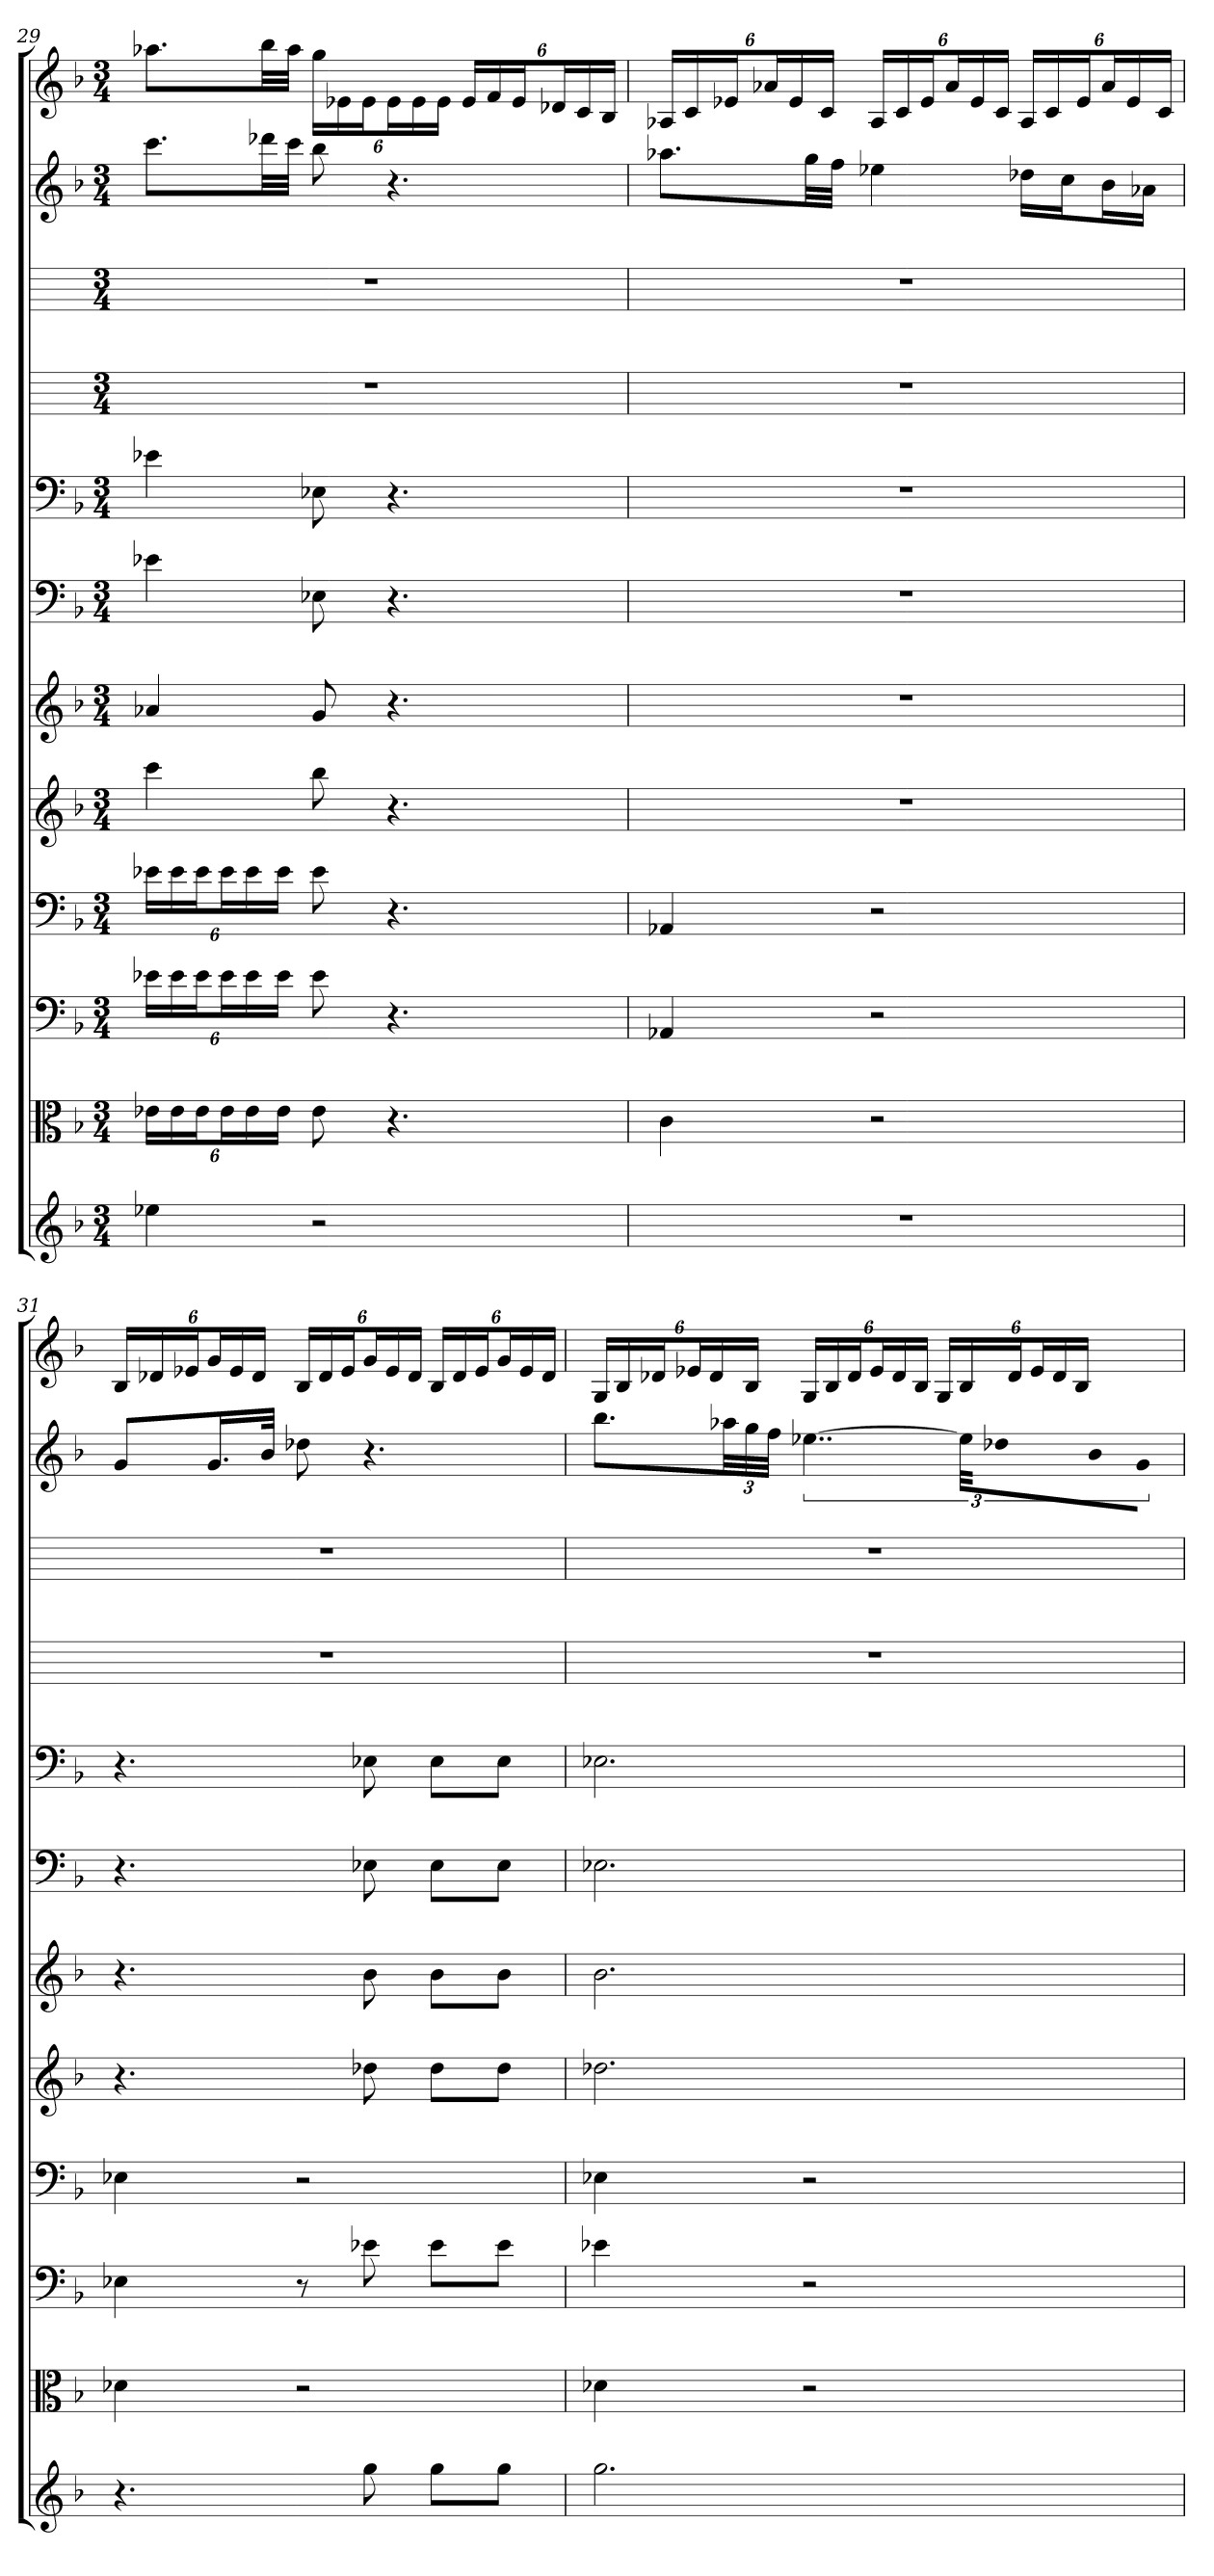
**kern	**kern	**kern	**kern	**kern	**kern	**kern	**kern	**kern	**kern	**kern	**kern
*part12	*part11	*part10	*part9	*part8	*part7	*part6	*part5	*part4	*part3	*part2	*part1
*staff12	*staff11	*staff10	*staff9	*staff8	*staff7	*staff6	*staff5	*staff4	*staff3	*staff2	*staff1
*	*clefC3	*clefF4	*clefF4	*	*	*clefF4	*clefF4	*	*	*	*
*k[b-]	*k[b-]	*k[b-]	*k[b-]	*k[b-]	*k[b-]	*k[b-]	*k[b-]	*k[]	*k[]	*k[b-]	*k[b-]
*F:	*F:	*F:	*F:	*F:	*F:	*F:	*F:	*	*	*F:	*F:
*M3/4	*M3/4	*M3/4	*M3/4	*M3/4	*M3/4	*M3/4	*M3/4	*M3/4	*M3/4	*M3/4	*M3/4
=29	=29	=29	=29	=29	=29	=29	=29	=29	=29	=29	=29
4ee-X	24e-X\LL	24e-X\LL	24e-X\LL	4ccc	4a-X	4e-X	4e-X	2.r	2.r	8.cccL	8.aa-XL
.	24e-\	24e-\	24e-\	.	.	.	.	.	.	.	.
.	24e-\J	24e-\J	24e-\J	.	.	.	.	.	.	.	.
.	24e-\L	24e-\L	24e-\L	.	.	.	.	.	.	.	.
.	24e-\	24e-\	24e-\	.	.	.	.	.	.	.	.
.	.	.	.	.	.	.	.	.	.	32ddd-XLL	32bb-LL
.	24e-\JJ	24e-\JJ	24e-\JJ	.	.	.	.	.	.	.	.
.	.	.	.	.	.	.	.	.	.	32cccJJJ	32aa-JJJ
2r	8e-	8e-	8e-	8bb-	8g	8E-X	8E-X	.	.	8bb-	24ggLL
.	.	.	.	.	.	.	.	.	.	.	24e-X
.	.	.	.	.	.	.	.	.	.	.	24e-J
.	4.r	4.r	4.r	4.r	4.r	4.r	4.r	.	.	4.r	24e-L
.	.	.	.	.	.	.	.	.	.	.	24e-
.	.	.	.	.	.	.	.	.	.	.	24e-JJ
.	.	.	.	.	.	.	.	.	.	.	24e-LL
.	.	.	.	.	.	.	.	.	.	.	24f
.	.	.	.	.	.	.	.	.	.	.	24e-J
.	.	.	.	.	.	.	.	.	.	.	24d-XL
.	.	.	.	.	.	.	.	.	.	.	24c
.	.	.	.	.	.	.	.	.	.	.	24B-JJ
=30	=30	=30	=30	=30	=30	=30	=30	=30	=30	=30	=30
2.r	4c	4AA-X	4AA-X	2.r	2.r	2.r	2.r	2.r	2.r	8.aa-XL	24A-XLL
.	.	.	.	.	.	.	.	.	.	.	24c
.	.	.	.	.	.	.	.	.	.	.	24e-XJ
.	.	.	.	.	.	.	.	.	.	.	24a-XL
.	.	.	.	.	.	.	.	.	.	.	24e-
.	.	.	.	.	.	.	.	.	.	32ggLL	.
.	.	.	.	.	.	.	.	.	.	.	24cJJ
.	.	.	.	.	.	.	.	.	.	32ffJJJ	.
.	2r	2r	2r	.	.	.	.	.	.	4ee-X	24A-LL
.	.	.	.	.	.	.	.	.	.	.	24c
.	.	.	.	.	.	.	.	.	.	.	24e-J
.	.	.	.	.	.	.	.	.	.	.	24a-L
.	.	.	.	.	.	.	.	.	.	.	24e-
.	.	.	.	.	.	.	.	.	.	.	24cJJ
.	.	.	.	.	.	.	.	.	.	16dd-XLL	24A-LL
.	.	.	.	.	.	.	.	.	.	.	24c
.	.	.	.	.	.	.	.	.	.	16ccJ	.
.	.	.	.	.	.	.	.	.	.	.	24e-J
.	.	.	.	.	.	.	.	.	.	16b-L	24a-L
.	.	.	.	.	.	.	.	.	.	.	24e-
.	.	.	.	.	.	.	.	.	.	16a-XJJ	.
.	.	.	.	.	.	.	.	.	.	.	24cJJ
=31	=31	=31	=31	=31	=31	=31	=31	=31	=31	=31	=31
4.r	4d-X	4E-X	4E-X	4.r	4.r	4.r	4.r	2.r	2.r	8gL	24B-LL
.	.	.	.	.	.	.	.	.	.	.	24d-X
.	.	.	.	.	.	.	.	.	.	.	24e-XJ
.	.	.	.	.	.	.	.	.	.	16.gL	24gL
.	.	.	.	.	.	.	.	.	.	.	24e-
.	.	.	.	.	.	.	.	.	.	.	24d-JJ
.	.	.	.	.	.	.	.	.	.	32b-JJk	.
.	2r	8r	2r	.	.	.	.	.	.	8dd-X	24B-LL
.	.	.	.	.	.	.	.	.	.	.	24d-
.	.	.	.	.	.	.	.	.	.	.	24e-J
8gg	.	8e-X	.	8dd-X	8b-	8E-X	8E-X	.	.	4.r	24gL
.	.	.	.	.	.	.	.	.	.	.	24e-
.	.	.	.	.	.	.	.	.	.	.	24d-JJ
8ggL	.	8e-\L	.	8dd-L	8b-L	8E-\L	8E-\L	.	.	.	24B-LL
.	.	.	.	.	.	.	.	.	.	.	24d-
.	.	.	.	.	.	.	.	.	.	.	24e-J
8ggJ	.	8e-\J	.	8dd-J	8b-J	8E-\J	8E-\J	.	.	.	24gL
.	.	.	.	.	.	.	.	.	.	.	24e-
.	.	.	.	.	.	.	.	.	.	.	24d-JJ
=32	=32	=32	=32	=32	=32	=32	=32	=32	=32	=32	=32
2.gg	4d-X	4e-X	4E-X	2.dd-X	2.b-	2.E-X	2.E-X	2.r	2.r	8.bb-L	24GLL
.	.	.	.	.	.	.	.	.	.	.	24B-
.	.	.	.	.	.	.	.	.	.	.	24d-XJ
.	.	.	.	.	.	.	.	.	.	.	24e-XL
.	.	.	.	.	.	.	.	.	.	.	24d-
.	.	.	.	.	.	.	.	.	.	48aa-XLL	.
.	.	.	.	.	.	.	.	.	.	48gg	24B-JJ
.	.	.	.	.	.	.	.	.	.	48ffJJJ	.
.	2r	2r	2r	.	.	.	.	.	.	[6..ee-X	24GLL
.	.	.	.	.	.	.	.	.	.	.	24B-
.	.	.	.	.	.	.	.	.	.	.	24d-J
.	.	.	.	.	.	.	.	.	.	.	24e-L
.	.	.	.	.	.	.	.	.	.	.	24d-
.	.	.	.	.	.	.	.	.	.	.	24B-JJ
.	.	.	.	.	.	.	.	.	.	.	24GLL
.	.	.	.	.	.	.	.	.	.	48ee-KLL]	24B-
.	.	.	.	.	.	.	.	.	.	16dd-XJ	.
.	.	.	.	.	.	.	.	.	.	.	24d-J
.	.	.	.	.	.	.	.	.	.	16b-L	24e-L
.	.	.	.	.	.	.	.	.	.	.	24d-
.	.	.	.	.	.	.	.	.	.	16gJJ	.
.	.	.	.	.	.	.	.	.	.	.	24B-JJ
=	=	=	=	=	=	=	=	=	=	=	=
*-	*-	*-	*-	*-	*-	*-	*-	*-	*-	*-	*-
